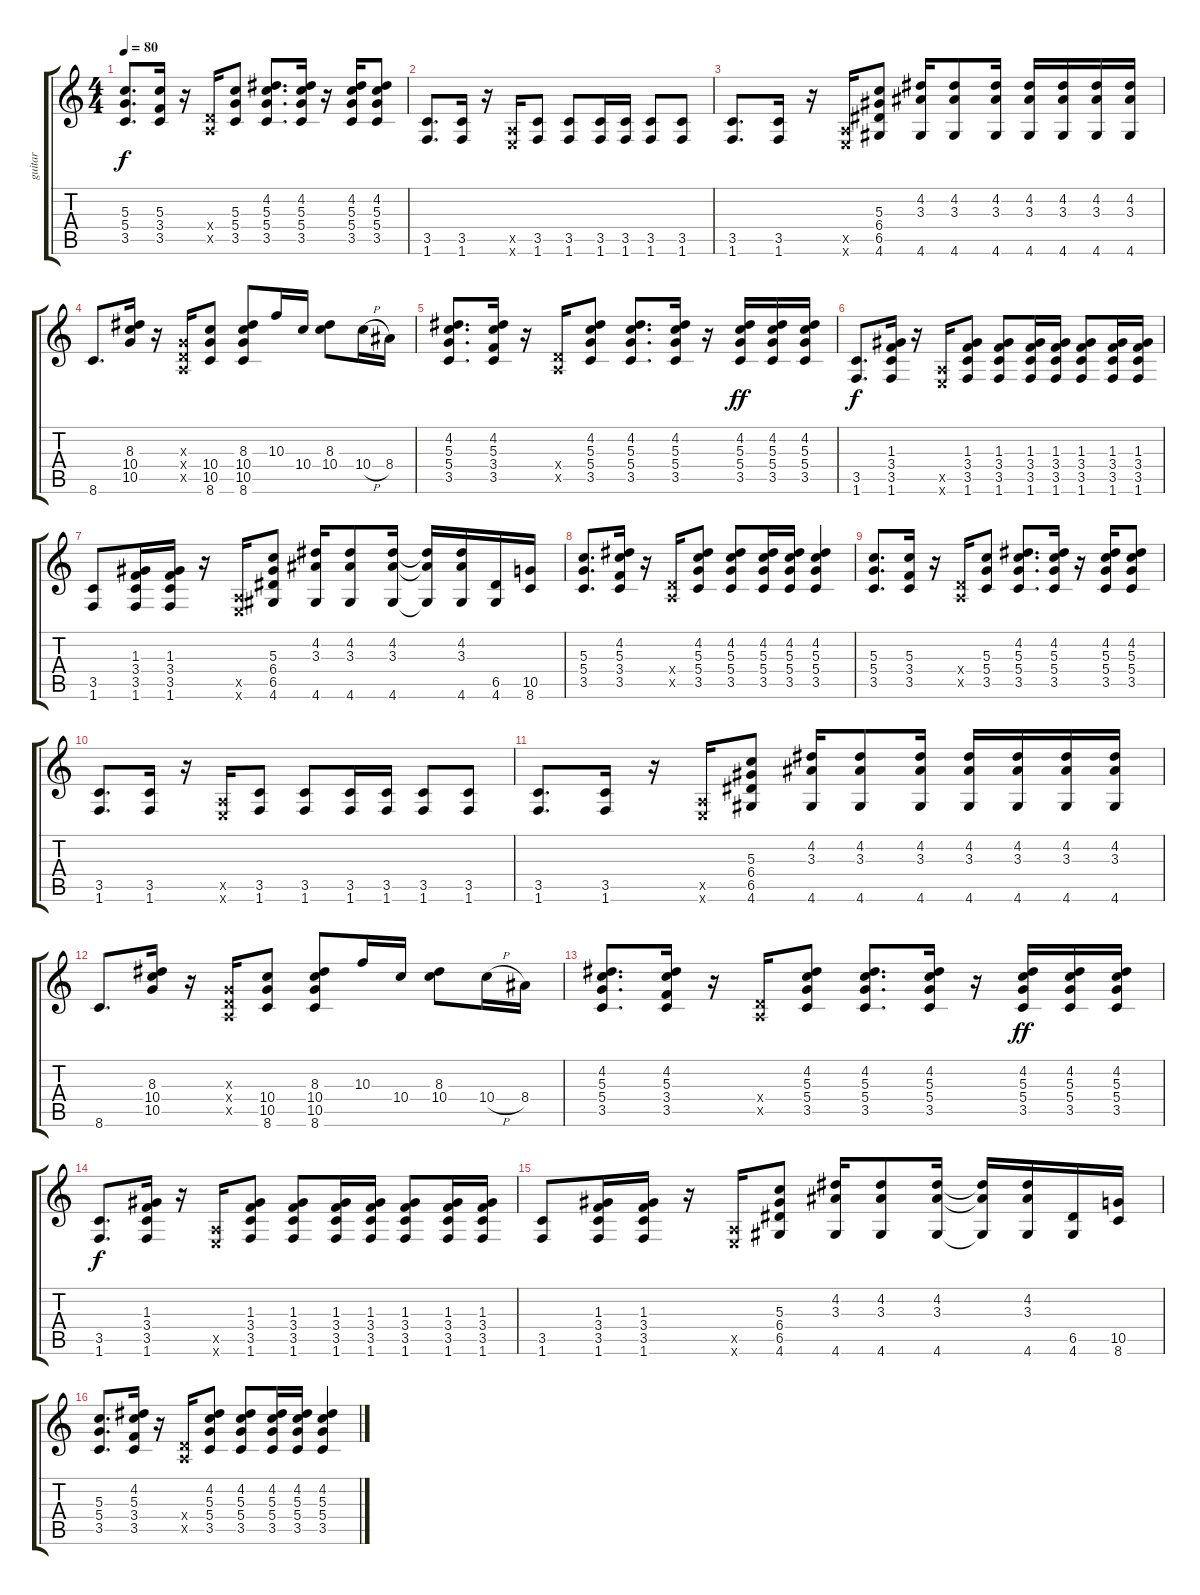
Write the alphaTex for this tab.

\track ("guitar" "guitar") {instrument distortionguitar}
\staff {score tabs}
\tuning (E4 B3 G3 D3 A2 E2) {hide}
\ts (4 4)
\tempo 80
\clef g2
\ks c
(5.3 5.4 3.5).8{d dy f} (5.3 3.4 3.5).16 r.16 (0.4{x} 0.5{x}).16 (5.3 5.4 3.5).8 (4.2 5.3 5.4 3.5).8{d} (4.2 5.3 5.4 3.5).16 r.16 (4.2 5.3 5.4 3.5).16 (4.2 5.3 5.4 3.5).8 |
(3.5 1.6).8{d} (3.5 1.6).16 r.16 (0.5{x} 0.6{x}).16 (3.5 1.6).8 (3.5 1.6).8 (3.5 1.6).16 (3.5 1.6).16 (3.5 1.6).8 (3.5 1.6).8 |
(3.5 1.6).8{d} (3.5 1.6).16 r.16 (0.5{x} 0.6{x}).16 (5.3 6.4 6.5 4.6).8 (4.2 3.3 4.6).16 (4.2 3.3 4.6).8 (4.2 3.3 4.6).16 (4.2 3.3 4.6).16 (4.2 3.3 4.6).16 (4.2 3.3 4.6).16 (4.2 3.3 4.6).16 |
8.6.8{d} (8.3 10.4 10.5).16 r.16 (0.3{x} 0.4{x} 0.5{x}).16 (10.4 10.5 8.6).8 (8.3 10.4 10.5 8.6).8 10.3.16 10.4.16 (8.3 10.4).8 10.4{h}.16 8.4.16 |
(4.2 5.3 5.4 3.5).8{d} (4.2 5.3 3.4 3.5).16 r.16 (0.4{x} 0.5{x}).16 (4.2 5.3 5.4 3.5).8 (4.2 5.3 5.4 3.5).8{d} (4.2 5.3 5.4 3.5).16 r.16 (4.2 5.3 5.4 3.5).16{dy ff instrument electricguitarmuted} (4.2 5.3 5.4 3.5).16 (4.2 5.3 5.4 3.5).16 |
(3.5 1.6).8{d dy f instrument distortionguitar} (1.3 3.4 3.5 1.6).16 r.16 (0.5{x} 0.6{x}).16 (1.3 3.4 3.5 1.6).8 (1.3 3.4 3.5 1.6).8 (1.3 3.4 3.5 1.6).16 (1.3 3.4 3.5 1.6).16 (1.3 3.4 3.5 1.6).8 (1.3 3.4 3.5 1.6).16 (1.3 3.4 3.5 1.6).16 |
(3.5 1.6).8 (1.3 3.4 3.5 1.6).16 (1.3 3.4 3.5 1.6).16 r.16 (0.5{x} 0.6{x}).16 (5.3 6.4 6.5 4.6).8 (4.2 3.3 4.6).16 (4.2 3.3 4.6).8 (4.2 3.3 4.6).16 (4.2{t} 3.3{t} 4.6{t}).16 (4.2 3.3 4.6).16 (6.5 4.6).16 (10.5 8.6).16 |
(5.3 5.4 3.5).8{d} (4.2 5.3 3.4 3.5).16 r.16 (0.4{x} 0.5{x}).16 (4.2 5.3 5.4 3.5).8 (4.2 5.3 5.4 3.5).8 (4.2 5.3 5.4 3.5).16 (4.2 5.3 5.4 3.5).16 (4.2 5.3 5.4 3.5).4 |
(5.3 5.4 3.5).8{d} (5.3 3.4 3.5).16 r.16 (0.4{x} 0.5{x}).16 (5.3 5.4 3.5).8 (4.2 5.3 5.4 3.5).8{d} (4.2 5.3 5.4 3.5).16 r.16 (4.2 5.3 5.4 3.5).16 (4.2 5.3 5.4 3.5).8 |
(3.5 1.6).8{d} (3.5 1.6).16 r.16 (0.5{x} 0.6{x}).16 (3.5 1.6).8 (3.5 1.6).8 (3.5 1.6).16 (3.5 1.6).16 (3.5 1.6).8 (3.5 1.6).8 |
(3.5 1.6).8{d} (3.5 1.6).16 r.16 (0.5{x} 0.6{x}).16 (5.3 6.4 6.5 4.6).8 (4.2 3.3 4.6).16 (4.2 3.3 4.6).8 (4.2 3.3 4.6).16 (4.2 3.3 4.6).16 (4.2 3.3 4.6).16 (4.2 3.3 4.6).16 (4.2 3.3 4.6).16 |
8.6.8{d} (8.3 10.4 10.5).16 r.16 (0.3{x} 0.4{x} 0.5{x}).16 (10.4 10.5 8.6).8 (8.3 10.4 10.5 8.6).8 10.3.16 10.4.16 (8.3 10.4).8 10.4{h}.16 8.4.16 |
(4.2 5.3 5.4 3.5).8{d} (4.2 5.3 3.4 3.5).16 r.16 (0.4{x} 0.5{x}).16 (4.2 5.3 5.4 3.5).8 (4.2 5.3 5.4 3.5).8{d} (4.2 5.3 5.4 3.5).16 r.16 (4.2 5.3 5.4 3.5).16{dy ff instrument electricguitarmuted} (4.2 5.3 5.4 3.5).16 (4.2 5.3 5.4 3.5).16 |
(3.5 1.6).8{d dy f instrument distortionguitar} (1.3 3.4 3.5 1.6).16 r.16 (0.5{x} 0.6{x}).16 (1.3 3.4 3.5 1.6).8 (1.3 3.4 3.5 1.6).8 (1.3 3.4 3.5 1.6).16 (1.3 3.4 3.5 1.6).16 (1.3 3.4 3.5 1.6).8 (1.3 3.4 3.5 1.6).16 (1.3 3.4 3.5 1.6).16 |
(3.5 1.6).8 (1.3 3.4 3.5 1.6).16 (1.3 3.4 3.5 1.6).16 r.16 (0.5{x} 0.6{x}).16 (5.3 6.4 6.5 4.6).8 (4.2 3.3 4.6).16 (4.2 3.3 4.6).8 (4.2 3.3 4.6).16 (4.2{t} 3.3{t} 4.6{t}).16 (4.2 3.3 4.6).16 (6.5 4.6).16 (10.5 8.6).16 |
(5.3 5.4 3.5).8{d} (4.2 5.3 3.4 3.5).16 r.16 (0.4{x} 0.5{x}).16 (4.2 5.3 5.4 3.5).8 (4.2 5.3 5.4 3.5).8 (4.2 5.3 5.4 3.5).16 (4.2 5.3 5.4 3.5).16 (4.2 5.3 5.4 3.5).4
